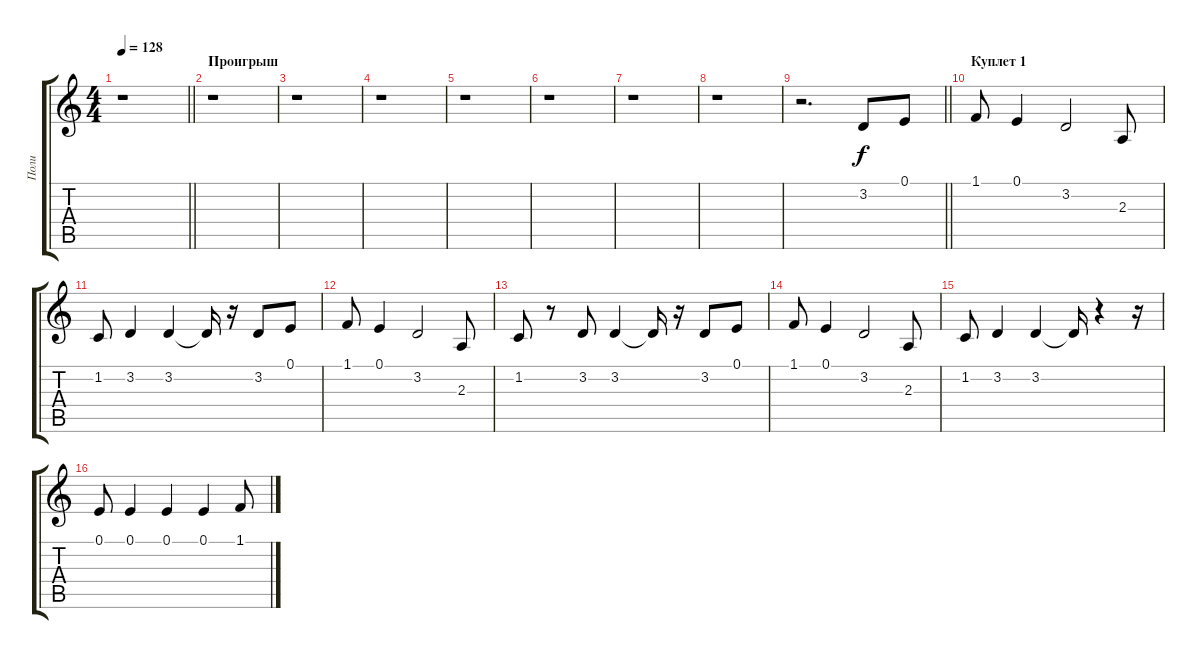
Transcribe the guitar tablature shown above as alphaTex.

\track ("Поли" "Поли") {instrument stringensemble1}
\staff {score tabs}
\tuning (E4 B3 G3 D3 A2 E2) {hide}
\ts (4 4)
\tempo 128
\clef g2
\barLineRight lightlight
\ks c
r.1{dy f} |
\section ("" "Проигрыш")
r.1 |
r.1 |
r.1 |
r.1 |
r.1 |
r.1 |
r.1 |
\barLineRight lightlight
r.2{d} 3.2.8 0.1.8 |
\section ("" "Куплет 1")
1.1.8 0.1.4 3.2.2 2.3.8 |
1.2.8 3.2.4 3.2.4 3.2{t}.16 r.16 3.2.8 0.1.8 |
1.1.8 0.1.4 3.2.2 2.3.8 |
1.2.8 r.8 3.2.8 3.2.4 3.2{t}.16 r.16 3.2.8 0.1.8 |
1.1.8 0.1.4 3.2.2 2.3.8 |
1.2.8 3.2.4 3.2.4 3.2{t}.16 r.4 r.16 |
0.1.8 0.1.4 0.1.4 0.1.4 1.1.8
